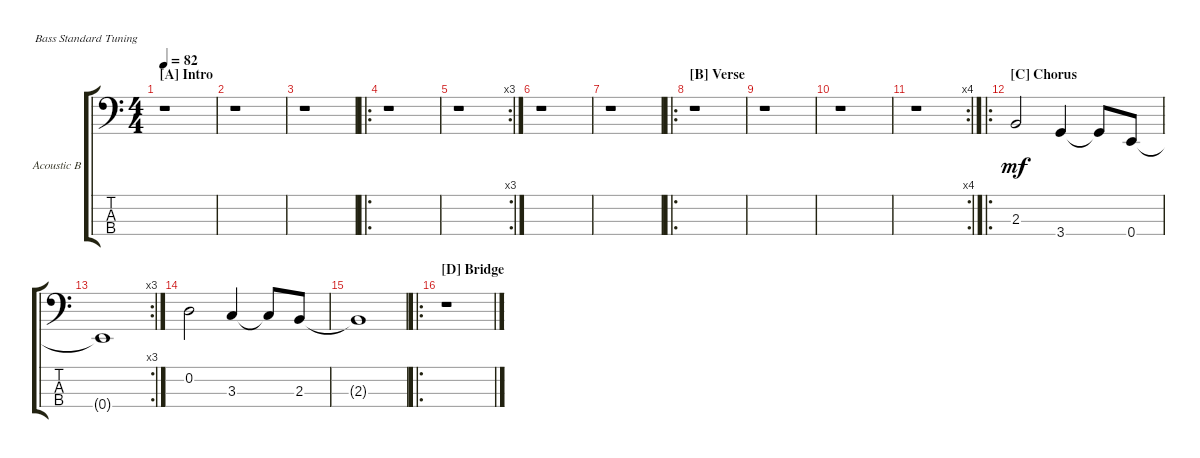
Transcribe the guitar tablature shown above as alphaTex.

\bracketExtendMode groupsimilarinstruments
\firstSystemTrackNameOrientation horizontal
\otherSystemsTrackNameOrientation horizontal
\track ("Acoustic Bass" "Acoustic B") {instrument acousticbass}
\staff {score tabs}
\tuning (G2 D2 A1 E1)
\ts (4 4)
\section ("A" "Intro")
\tempo 82
\clef f4
\ks c
r.1{dy mf instrument acousticbass} |
r.1 |
r.1 |
\ro
r.1 |
\rc 3
r.1 |
r.1 |
r.1 |
\ro
\section ("B" "Verse")
r.1 |
r.1 |
r.1 |
\rc 4
r.1 |
\ro
\section ("C" "Chorus")
2.3.2 3.4.4 3.4{t}.8 0.4.8 |
\rc 3
0.4{t}.1 |
0.2.2 3.3.4 3.3{t}.8 2.3.8 |
2.3{t}.1 |
\ro
\section ("D" "Bridge")
r.1
